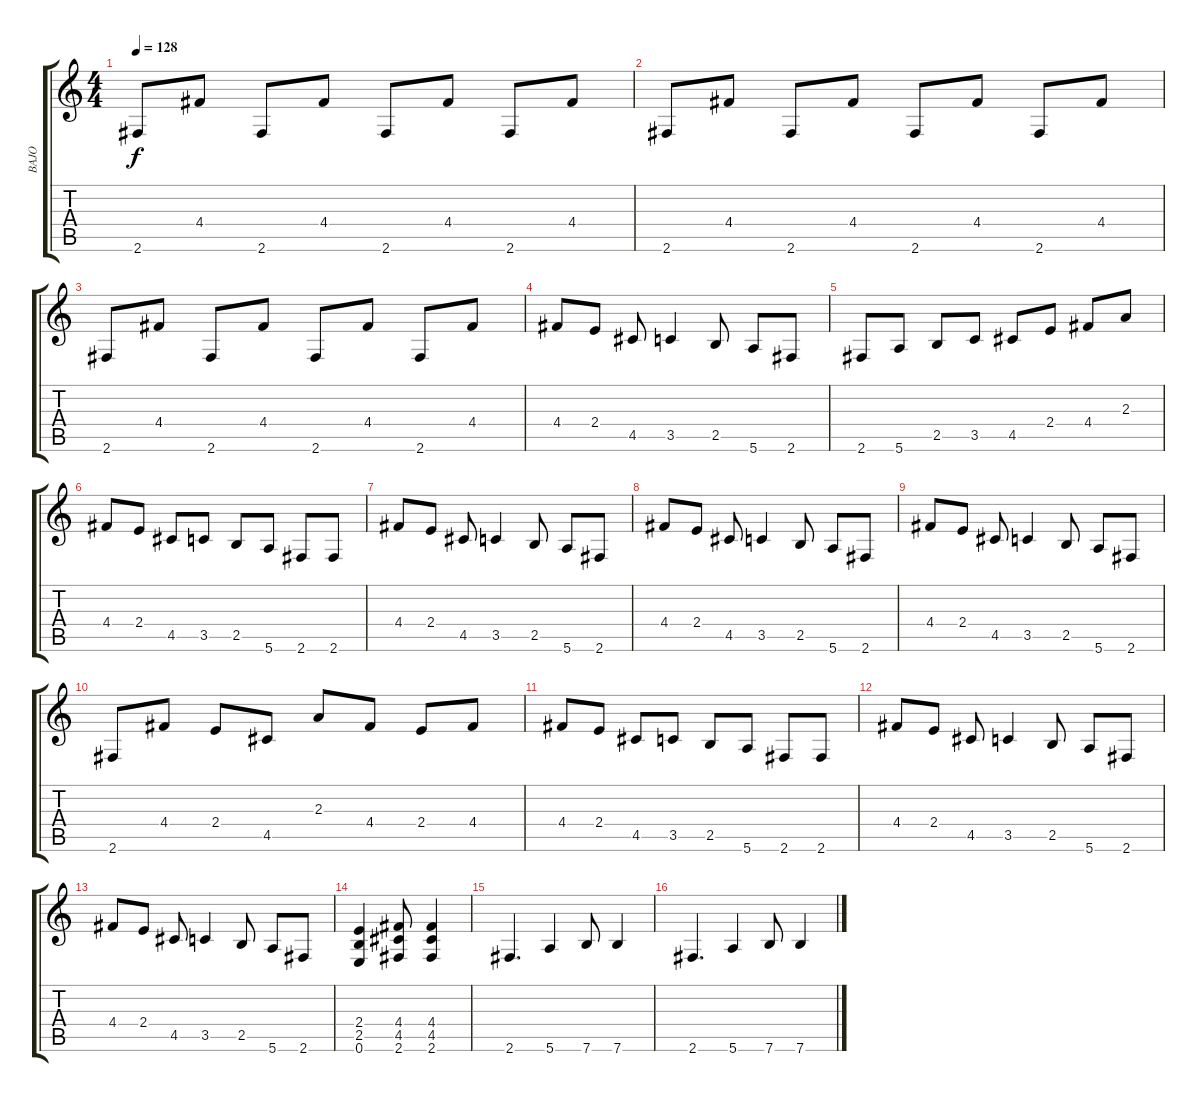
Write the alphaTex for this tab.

\track (" BAJO" " BAJO") {instrument fretlessbass}
\staff {score tabs}
\tuning (E4 B3 G3 D3 A2 E2) {hide}
\ts (4 4)
\tempo 128
\clef g2
\ks c
2.6.8{dy f} 4.4.8 2.6.8 4.4.8 2.6.8 4.4.8 2.6.8 4.4.8 |
2.6.8 4.4.8 2.6.8 4.4.8 2.6.8 4.4.8 2.6.8 4.4.8 |
2.6.8 4.4.8 2.6.8 4.4.8 2.6.8 4.4.8 2.6.8 4.4.8 |
4.4.8 2.4.8 4.5.8 3.5.4 2.5.8 5.6.8 2.6.8 |
2.6.8 5.6.8 2.5.8 3.5.8 4.5.8 2.4.8 4.4.8 2.3.8 |
4.4.8 2.4.8 4.5.8 3.5.8 2.5.8 5.6.8 2.6.8 2.6.8 |
4.4.8 2.4.8 4.5.8 3.5.4 2.5.8 5.6.8 2.6.8 |
4.4.8 2.4.8 4.5.8 3.5.4 2.5.8 5.6.8 2.6.8 |
4.4.8 2.4.8 4.5.8 3.5.4 2.5.8 5.6.8 2.6.8 |
2.6.8 4.4.8 2.4.8 4.5.8 2.3.8 4.4.8 2.4.8 4.4.8 |
4.4.8 2.4.8 4.5.8 3.5.8 2.5.8 5.6.8 2.6.8 2.6.8 |
4.4.8 2.4.8 4.5.8 3.5.4 2.5.8 5.6.8 2.6.8 |
4.4.8 2.4.8 4.5.8 3.5.4 2.5.8 5.6.8 2.6.8 |
(2.4 2.5 0.6).4 (4.4 4.5 2.6).8 (4.4 4.5 2.6).4 |
2.6.4{d} 5.6.4 7.6.8 7.6.4 |
2.6.4{d} 5.6.4 7.6.8 7.6.4
